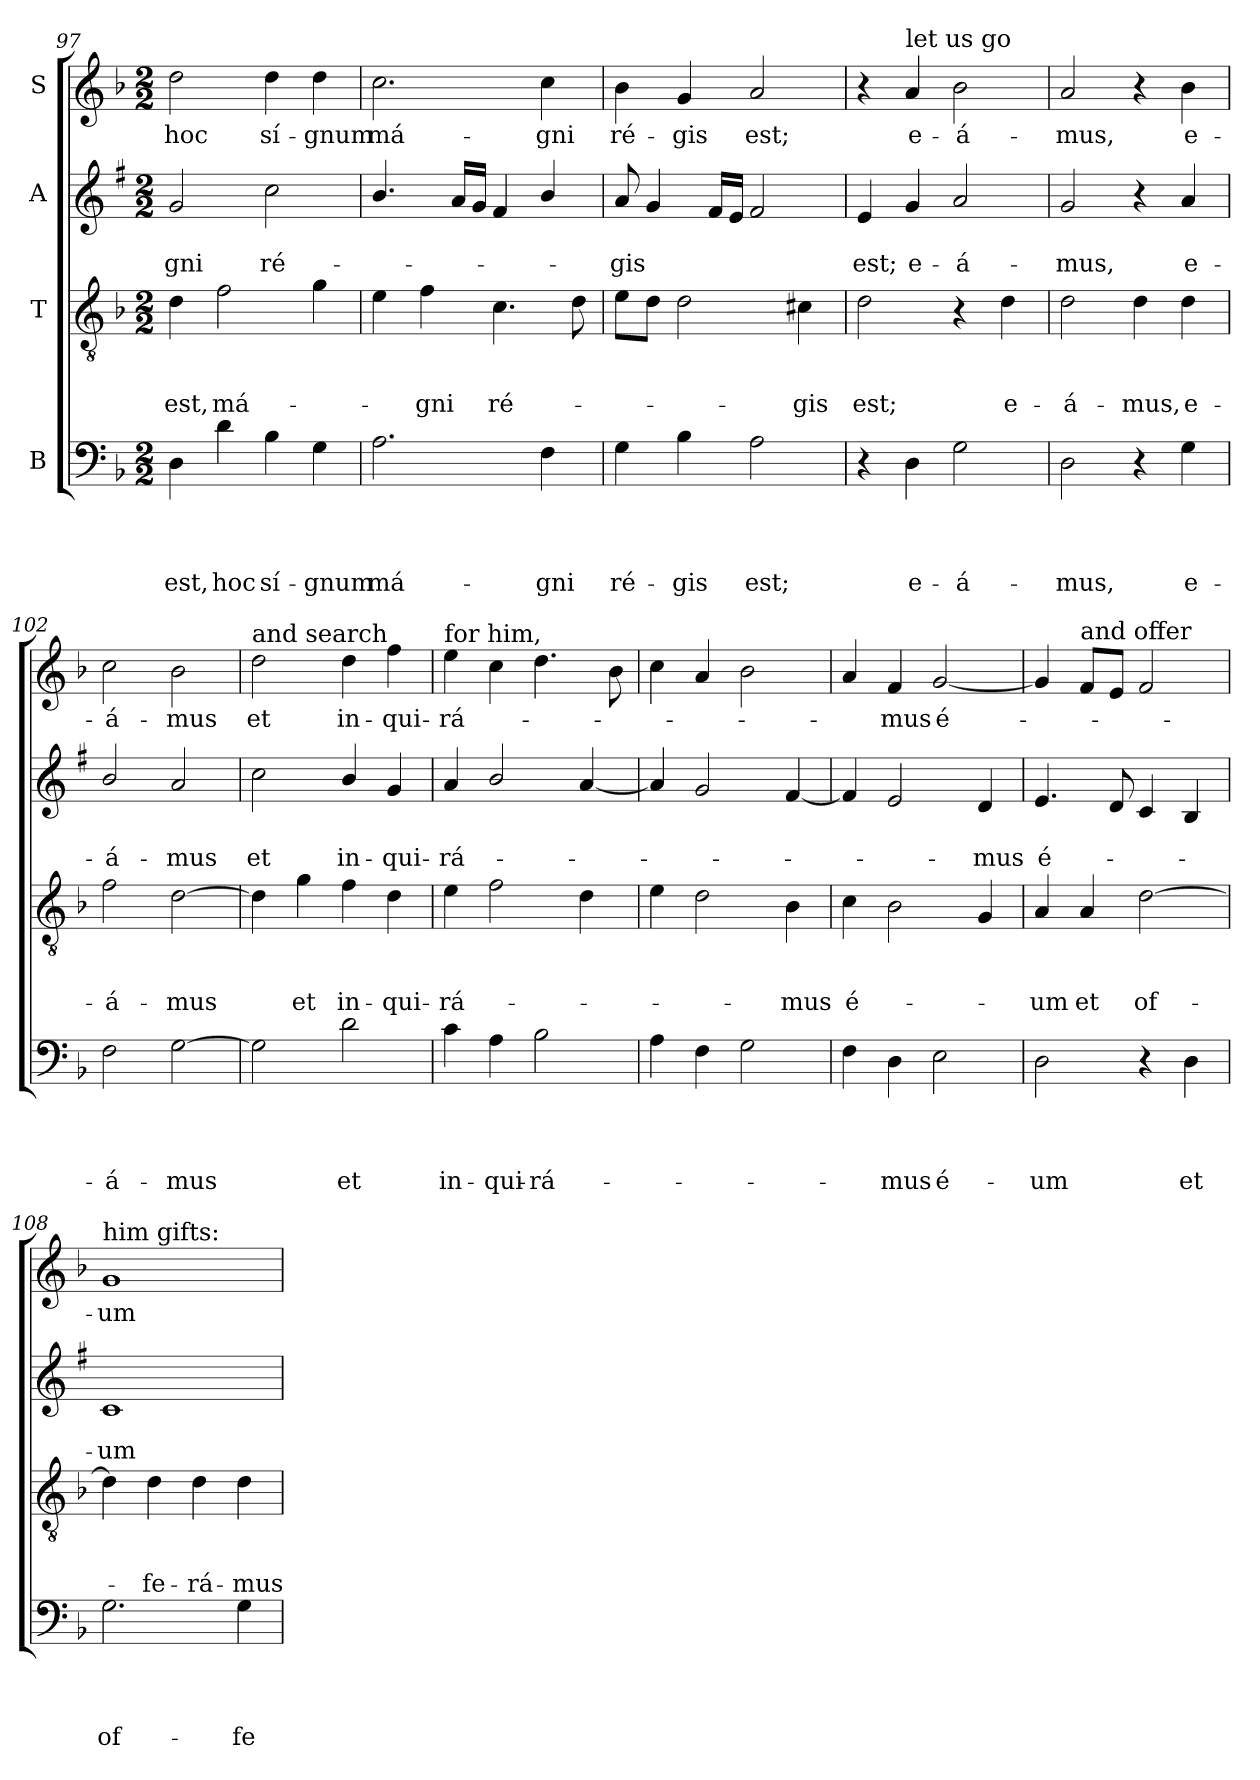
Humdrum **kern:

**kern	**text	**text	**text	**text	**kern	**text	**text	**text	**kern	**text	**text	**kern	**text
*part4	*part4	*part4	*part4	*part4	*part3	*part3	*part3	*part3	*part2	*part2	*part2	*part1	*part1
*staff4	*staff4	*staff4	*staff4	*staff4	*staff3	*staff3	*staff3	*staff3	*staff2	*staff2	*staff2	*staff1	*staff1
*I"B	*	*	*	*	*I"T	*	*	*	*I"A	*	*	*I"S	*
*clefF4	*	*	*	*	*clefGv2	*	*	*	*clefG2	*	*	*clefG2	*
*	*	*	*	*	*	*	*	*	*ITrd1c2	*	*	*	*
*k[b-]	*	*	*	*	*k[b-]	*	*	*	*k[b-]	*	*	*k[b-]	*
*F:	*	*	*	*	*F:	*	*	*	*F:	*	*	*F:	*
*M2/2	*	*	*	*	*M2/2	*	*	*	*M2/2	*	*	*M2/2	*
=97	=97	=97	=97	=97	=97	=97	=97	=97	=97	=97	=97	=97	=97
!	!	!	!	!LO:LY:b	!	!	!	!LO:LY:b	!	!	!LO:LY:b	!	!LO:LY:b
4D\	.	.	.	est,	4d\	.	.	est,	2f/	.	-gni	2dd\	hoc
!	!	!	!	!LO:LY:b	!	!	!	!LO:LY:b	!	!	!	!	!
4d\	.	.	.	hoc	2f\	.	.	má-	.	.	.	.	.
!	!	!	!	!LO:LY:b	!	!	!	!	!	!	!LO:LY:b	!	!LO:LY:b
4B-\	.	.	.	sí-	.	.	.	.	2b-\	.	ré-	4dd\	sí-
!	!	!	!	!LO:LY:b	!	!	!	!	!	!	!	!	!LO:LY:b
4G\	.	.	.	-gnum	4g\	.	.	.	.	.	.	4dd\	-gnum
=98	=98	=98	=98	=98	=98	=98	=98	=98	=98	=98	=98	=98	=98
!	!	!	!	!LO:LY:b	!	!	!	!	!	!	!	!	!LO:LY:b
2.A\	.	.	.	má-	4e\	.	.	.	4.a/	.	.	2.cc\	má-
!	!	!	!	!	!	!	!	!LO:LY:b	!	!	!	!	!
.	.	.	.	.	4f\	.	.	-gni	.	.	.	.	.
.	.	.	.	.	.	.	.	.	16g/LL	.	.	.	.
.	.	.	.	.	.	.	.	.	16f/JJ	.	.	.	.
!	!	!	!	!	!	!	!	!LO:LY:b	!	!	!	!	!
.	.	.	.	.	4.c\	.	.	ré-	4e/	.	.	.	.
!	!	!	!	!LO:LY:b	!	!	!	!	!	!	!	!	!LO:LY:b
4F\	.	.	.	-gni	.	.	.	.	4a/	.	.	4cc\	-gni
.	.	.	.	.	8d\	.	.	.	.	.	.	.	.
!!LO:PB:g=z
=99	=99	=99	=99	=99	=99	=99	=99	=99	=99	=99	=99	=99	=99
!	!	!	!	!LO:LY:b	!	!	!	!	!	!	!LO:LY:b	!	!LO:LY:b
4G\	.	.	.	ré-	8e\L	.	.	.	8g/	.	-gis	4b-\	ré-
.	.	.	.	.	8d\J	.	.	.	4f/	.	.	.	.
!	!	!	!	!LO:LY:b	!	!	!	!	!	!	!	!	!LO:LY:b
4B-\	.	.	.	-gis	2d\	.	.	.	.	.	.	4g/	-gis
.	.	.	.	.	.	.	.	.	16e/LL	.	.	.	.
.	.	.	.	.	.	.	.	.	16d/JJ	.	.	.	.
!	!	!	!	!LO:LY:b	!	!	!	!	!	!	!	!	!LO:LY:b
2A\	.	.	.	est;	.	.	.	.	2e/	.	.	2a/	est;
!	!	!	!	!	!	!	!	!LO:LY:b	!	!	!	!	!
.	.	.	.	.	4c#\	.	.	-gis	.	.	.	.	.
=100	=100	=100	=100	=100	=100	=100	=100	=100	=100	=100	=100	=100	=100
!	!	!	!	!	!	!	!	!LO:LY:b	!	!	!LO:LY:b	!	!
4r	.	.	.	.	2d\	.	.	est;	4d/	.	est;	4r	.
!	!	!	!	!	!	!	!	!	!	!	!	!LO:TX:a:t=let us go	!
!	!	!	!	!LO:LY:b	!	!	!	!	!	!	!LO:LY:b	!	!LO:LY:b
4D\	.	.	.	e-	.	.	.	.	4f/	.	e-	4a/	e-
!	!	!	!	!LO:LY:b	!	!	!	!	!	!	!LO:LY:b	!	!LO:LY:b
2G\	.	.	.	-á-	4r	.	.	.	2g/	.	-á-	2b-\	-á-
!	!	!	!	!	!	!	!	!LO:LY:b	!	!	!	!	!
.	.	.	.	.	4d\	.	.	e-	.	.	.	.	.
=101	=101	=101	=101	=101	=101	=101	=101	=101	=101	=101	=101	=101	=101
!	!	!	!	!LO:LY:b	!	!	!	!LO:LY:b	!	!	!LO:LY:b	!	!LO:LY:b
2D\	.	.	.	-mus,	2d\	.	.	-á-	2f/	.	-mus,	2a/	-mus,
!	!	!	!	!	!	!	!	!LO:LY:b	!	!	!	!	!
4r	.	.	.	.	4d\	.	.	-mus,	4r	.	.	4r	.
!	!	!	!	!LO:LY:b	!	!	!	!LO:LY:b	!	!	!LO:LY:b	!	!LO:LY:b
4G\	.	.	.	e-	4d\	.	.	e-	4g/	.	e-	4b-\	e-
=102	=102	=102	=102	=102	=102	=102	=102	=102	=102	=102	=102	=102	=102
!	!	!	!	!LO:LY:b	!	!	!	!LO:LY:b	!	!	!LO:LY:b	!	!LO:LY:b
2F\	.	.	.	-á-	2f\	.	.	-á-	2a/	.	-á-	2cc\	-á-
!	!	!	!	!LO:LY:b	!	!	!	!LO:LY:b	!	!	!LO:LY:b	!	!LO:LY:b
[2G\	.	.	.	-mus	[2d\	.	.	-mus	2g/	.	-mus	2b-\	-mus
=103	=103	=103	=103	=103	=103	=103	=103	=103	=103	=103	=103	=103	=103
!	!	!	!	!	!	!	!	!	!	!	!	!LO:TX:a:t=and search	!
!	!	!	!	!	!	!	!	!	!	!	!LO:LY:b	!	!LO:LY:b
2G\]	.	.	.	.	4d\]	.	.	.	2b-\	.	et	2dd\	et
!	!	!	!	!	!	!	!	!LO:LY:b	!	!	!	!	!
.	.	.	.	.	4g\	.	.	et	.	.	.	.	.
!	!	!	!	!LO:LY:b	!	!	!	!LO:LY:b	!	!	!LO:LY:b	!	!LO:LY:b
2d\	.	.	.	et	4f\	.	.	in-	4a/	.	in-	4dd\	in-
!	!	!	!	!	!	!	!	!LO:LY:b	!	!	!LO:LY:b	!	!LO:LY:b
.	.	.	.	.	4d\	.	.	-qui-	4f/	.	-qui-	4ff\	-qui-
=104	=104	=104	=104	=104	=104	=104	=104	=104	=104	=104	=104	=104	=104
!	!	!	!	!	!	!	!	!	!	!	!	!LO:TX:a:t=for him,	!
!	!	!	!	!LO:LY:b	!	!	!	!LO:LY:b	!	!	!LO:LY:b	!	!LO:LY:b
4c\	.	.	.	in-	4e\	.	.	-rá-	4g/	.	-rá-	4ee\	-rá-
!	!	!	!	!LO:LY:b	!	!	!	!	!	!	!	!	!
4A\	.	.	.	-qui-	2f\	.	.	.	2a/	.	.	4cc\	.
!	!	!	!	!LO:LY:b	!	!	!	!	!	!	!	!	!
2B-\	.	.	.	-rá-	.	.	.	.	.	.	.	4.dd\	.
.	.	.	.	.	4d\	.	.	.	[4g/	.	.	.	.
.	.	.	.	.	.	.	.	.	.	.	.	8b-\	.
!!LO:LB:g=z
=105	=105	=105	=105	=105	=105	=105	=105	=105	=105	=105	=105	=105	=105
4A\	.	.	.	.	4e\	.	.	.	4g/]	.	.	4cc\	.
4F\	.	.	.	.	2d\	.	.	.	2f/	.	.	4a/	.
2G\	.	.	.	.	.	.	.	.	.	.	.	2b-\	.
!	!	!	!	!	!	!	!	!LO:LY:b	!	!	!	!	!
.	.	.	.	.	4B-\	.	.	-mus	[4e/	.	.	.	.
=106	=106	=106	=106	=106	=106	=106	=106	=106	=106	=106	=106	=106	=106
!	!	!	!	!	!	!	!	!LO:LY:b	!	!	!	!	!
4F\	.	.	.	.	4c\	.	.	é-	4e/]	.	.	4a/	.
!	!	!	!	!LO:LY:b	!	!	!	!	!	!	!	!	!LO:LY:b
4D\	.	.	.	-mus	2B-\	.	.	.	2d/	.	.	4f/	-mus
!	!	!	!	!LO:LY:b	!	!	!	!	!	!	!	!	!LO:LY:b
2E\	.	.	.	é-	.	.	.	.	.	.	.	[2g/	é-
!	!	!	!	!	!	!	!	!	!	!	!LO:LY:b	!	!
.	.	.	.	.	4G/	.	.	.	4c/	.	-mus	.	.
=107	=107	=107	=107	=107	=107	=107	=107	=107	=107	=107	=107	=107	=107
!	!	!	!	!LO:LY:b	!	!	!	!LO:LY:b	!	!	!LO:LY:b	!	!
2D\	.	.	.	-um	4A/	.	.	-um	4.d/	.	é-	4g/]	.
!	!	!	!	!	!	!	!	!	!	!	!	!LO:TX:a:t=and offer	!
!	!	!	!	!	!	!	!	!LO:LY:b	!	!	!	!	!
.	.	.	.	.	4A/	.	.	et	.	.	.	8f/L	.
.	.	.	.	.	.	.	.	.	8c/	.	.	8e/J	.
!	!	!	!	!	!	!	!	!LO:LY:b	!	!	!	!	!
4r	.	.	.	.	[2d\	.	.	of-	4B-/	.	.	2f/	.
!	!	!	!	!LO:LY:b	!	!	!	!	!	!	!	!	!
4D\	.	.	.	et	.	.	.	.	4A/	.	.	.	.
=108	=108	=108	=108	=108	=108	=108	=108	=108	=108	=108	=108	=108	=108
!	!	!	!	!	!	!	!	!	!	!	!	!LO:TX:a:t=him gifts&colon;	!
!	!	!	!	!LO:LY:b	!	!	!	!	!	!	!LO:LY:b	!	!LO:LY:b
2.G\	.	.	.	of-	4d\]	.	.	.	1B-	.	-um	1g	-um
!	!	!	!	!	!	!	!	!LO:LY:b	!	!	!	!	!
.	.	.	.	.	4d\	.	.	-fe-	.	.	.	.	.
!	!	!	!	!	!	!	!	!LO:LY:b	!	!	!	!	!
.	.	.	.	.	4d\	.	.	-rá-	.	.	.	.	.
!	!	!	!	!LO:LY:b	!	!	!	!LO:LY:b	!	!	!	!	!
4G\	.	.	.	-fe-	4d\	.	.	-mus	.	.	.	.	.
=	=	=	=	=	=	=	=	=	=	=	=	=	=
*-	*-	*-	*-	*-	*-	*-	*-	*-	*-	*-	*-	*-	*-
